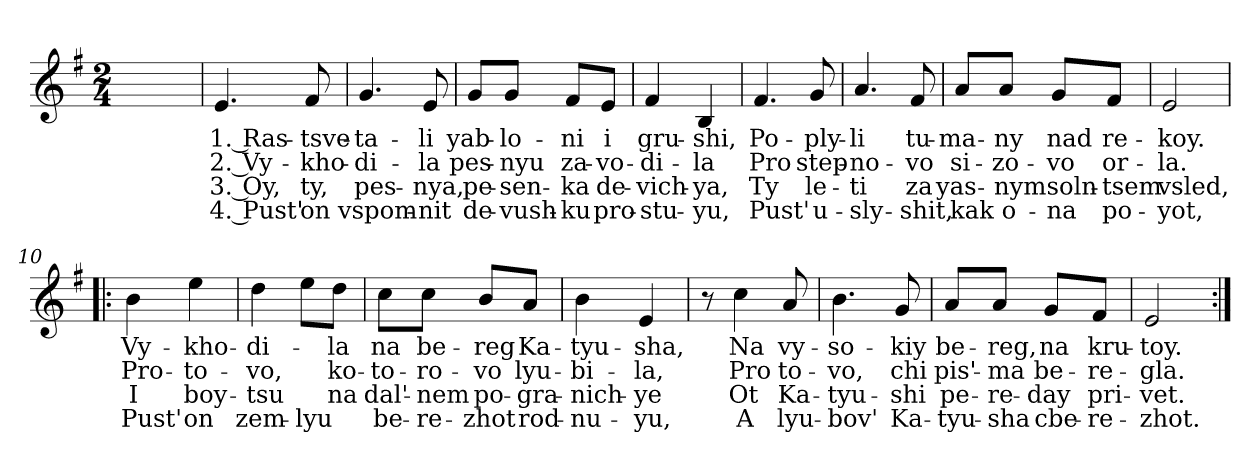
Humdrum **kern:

**kern	**text	**text	**text	**text
*part1	*part1	*part1	*part1	*part1
*staff1	*staff1	*staff1	*staff1	*staff1
*clefG2	*	*	*	*
*k[f#]	*	*	*	*
*e:	*	*	*	*
*M2/4	*	*	*	*
=1	=1	=1	=1	=1
2ryy	.	.	.	.
=2	=2	=2	=2	=2
!	!LO:LY:b	!LO:LY:b	!LO:LY:b	!LO:LY:b
4.e/	1. Ras-	2. Vy-	3. Oy,	4. Pust'
!	!LO:LY:b	!LO:LY:b	!LO:LY:b	!LO:LY:b
8f#/	-tsve-	-kho-	ty,	on
=3	=3	=3	=3	=3
!	!LO:LY:b	!LO:LY:b	!LO:LY:b	!LO:LY:b
4.g/	-ta-	-di-	pes-	vspom-
!	!LO:LY:b	!LO:LY:b	!LO:LY:b	!LO:LY:b
8e/	-li	-la	-nya,	-nit
=4	=4	=4	=4	=4
!	!LO:LY:b	!LO:LY:b	!LO:LY:b	!LO:LY:b
8g/L	yab-	pes-	pe-	de-
!	!LO:LY:b	!LO:LY:b	!LO:LY:b	!LO:LY:b
8g/J	-lo-	-nyu	-sen-	-vush-
!	!LO:LY:b	!LO:LY:b	!LO:LY:b	!LO:LY:b
8f#/L	-ni	za-	-ka	-ku
!	!LO:LY:b	!LO:LY:b	!LO:LY:b	!LO:LY:b
8e/J	i	-vo-	de-	pro-
=5	=5	=5	=5	=5
!	!LO:LY:b	!LO:LY:b	!LO:LY:b	!LO:LY:b
4f#/	gru-	-di-	-vich-	-stu-
!	!LO:LY:b	!LO:LY:b	!LO:LY:b	!LO:LY:b
4B/	-shi,	-la	-ya,	-yu,
=6	=6	=6	=6	=6
!	!LO:LY:b	!LO:LY:b	!LO:LY:b	!LO:LY:b
4.f#/	Po-	Pro	Ty	Pust'
!	!LO:LY:b	!LO:LY:b	!LO:LY:b	!LO:LY:b
8g/	-ply-	step-	le-	u-
=7	=7	=7	=7	=7
!	!LO:LY:b	!LO:LY:b	!LO:LY:b	!LO:LY:b
4.a/	-li	-no-	-ti	-sly-
!	!LO:LY:b	!LO:LY:b	!LO:LY:b	!LO:LY:b
8f#/	tu-	-vo	za	-shit,
=8	=8	=8	=8	=8
!	!LO:LY:b	!LO:LY:b	!LO:LY:b	!LO:LY:b
8a/L	-ma-	si-	yas-	kak
!	!LO:LY:b	!LO:LY:b	!LO:LY:b	!LO:LY:b
8a/J	-ny	-zo-	-nym	o-
!	!LO:LY:b	!LO:LY:b	!LO:LY:b	!LO:LY:b
8g/L	nad	-vo	soln-	-na
!	!LO:LY:b	!LO:LY:b	!LO:LY:b	!LO:LY:b
8f#/J	re-	or-	-tsem	po-
!!LO:LB:g=z
=9	=9	=9	=9	=9
!	!LO:LY:b	!LO:LY:b	!LO:LY:b	!LO:LY:b
2e/	-koy.	-la.	vsled,	-yot,
=10!|:	=10!|:	=10!|:	=10!|:	=10!|:
!	!LO:LY:b	!LO:LY:b	!LO:LY:b	!LO:LY:b
4b\	Vy-	Pro-	I	Pust'
!	!LO:LY:b	!LO:LY:b	!LO:LY:b	!LO:LY:b
4ee\	-kho-	-to-	boy-	on
=11	=11	=11	=11	=11
!	!LO:LY:b	!LO:LY:b	!LO:LY:b	!LO:LY:b
4dd\	-di-	-vo,	-tsu	zem-
!	!	!	!	!LO:LY:b
8ee\L	.	.	.	-lyu
!	!LO:LY:b	!LO:LY:b	!LO:LY:b	!
8dd\J	-la	ko-	na	.
=12	=12	=12	=12	=12
!	!LO:LY:b	!LO:LY:b	!LO:LY:b	!LO:LY:b
8cc\L	na	-to-	dal'-	be-
!	!LO:LY:b	!LO:LY:b	!LO:LY:b	!LO:LY:b
8cc\J	be-	-ro-	-nem	-re-
!	!LO:LY:b	!LO:LY:b	!LO:LY:b	!LO:LY:b
8b/L	-reg	-vo	po-	-zhot
!	!LO:LY:b	!LO:LY:b	!LO:LY:b	!LO:LY:b
8a/J	Ka-	lyu-	-gra-	rod-
=13	=13	=13	=13	=13
!	!LO:LY:b	!LO:LY:b	!LO:LY:b	!LO:LY:b
4b\	-tyu-	-bi-	-nich-	-nu-
!	!LO:LY:b	!LO:LY:b	!LO:LY:b	!LO:LY:b
4e/	-sha,	-la,	-ye	-yu,
=14	=14	=14	=14	=14
8r	.	.	.	.
!	!LO:LY:b	!LO:LY:b	!LO:LY:b	!LO:LY:b
4cc\	Na	Pro	Ot	A
!	!LO:LY:b	!LO:LY:b	!LO:LY:b	!LO:LY:b
8a/	vy-	to-	Ka-	lyu-
=15	=15	=15	=15	=15
!	!LO:LY:b	!LO:LY:b	!LO:LY:b	!LO:LY:b
4.b\	-so-	-vo,	-tyu-	-bov'
!	!LO:LY:b	!LO:LY:b	!LO:LY:b	!LO:LY:b
8g/	-kiy	chi	-shi	Ka-
=16	=16	=16	=16	=16
!	!LO:LY:b	!LO:LY:b	!LO:LY:b	!LO:LY:b
8a/L	be-	pis'-	pe-	-tyu-
!	!LO:LY:b	!LO:LY:b	!LO:LY:b	!LO:LY:b
8a/J	-reg,	-ma	-re-	-sha
!	!LO:LY:b	!LO:LY:b	!LO:LY:b	!LO:LY:b
8g/L	na	be-	-day	cbe-
!	!LO:LY:b	!LO:LY:b	!LO:LY:b	!LO:LY:b
8f#/J	kru-	-re-	pri-	-re-
!!LO:LB:g=z
=17	=17	=17	=17	=17
!	!LO:LY:b	!LO:LY:b	!LO:LY:b	!LO:LY:b
2e/	-toy.	-gla.	-vet.	-zhot.
=:|!	=:|!	=:|!	=:|!	=:|!
*-	*-	*-	*-	*-
